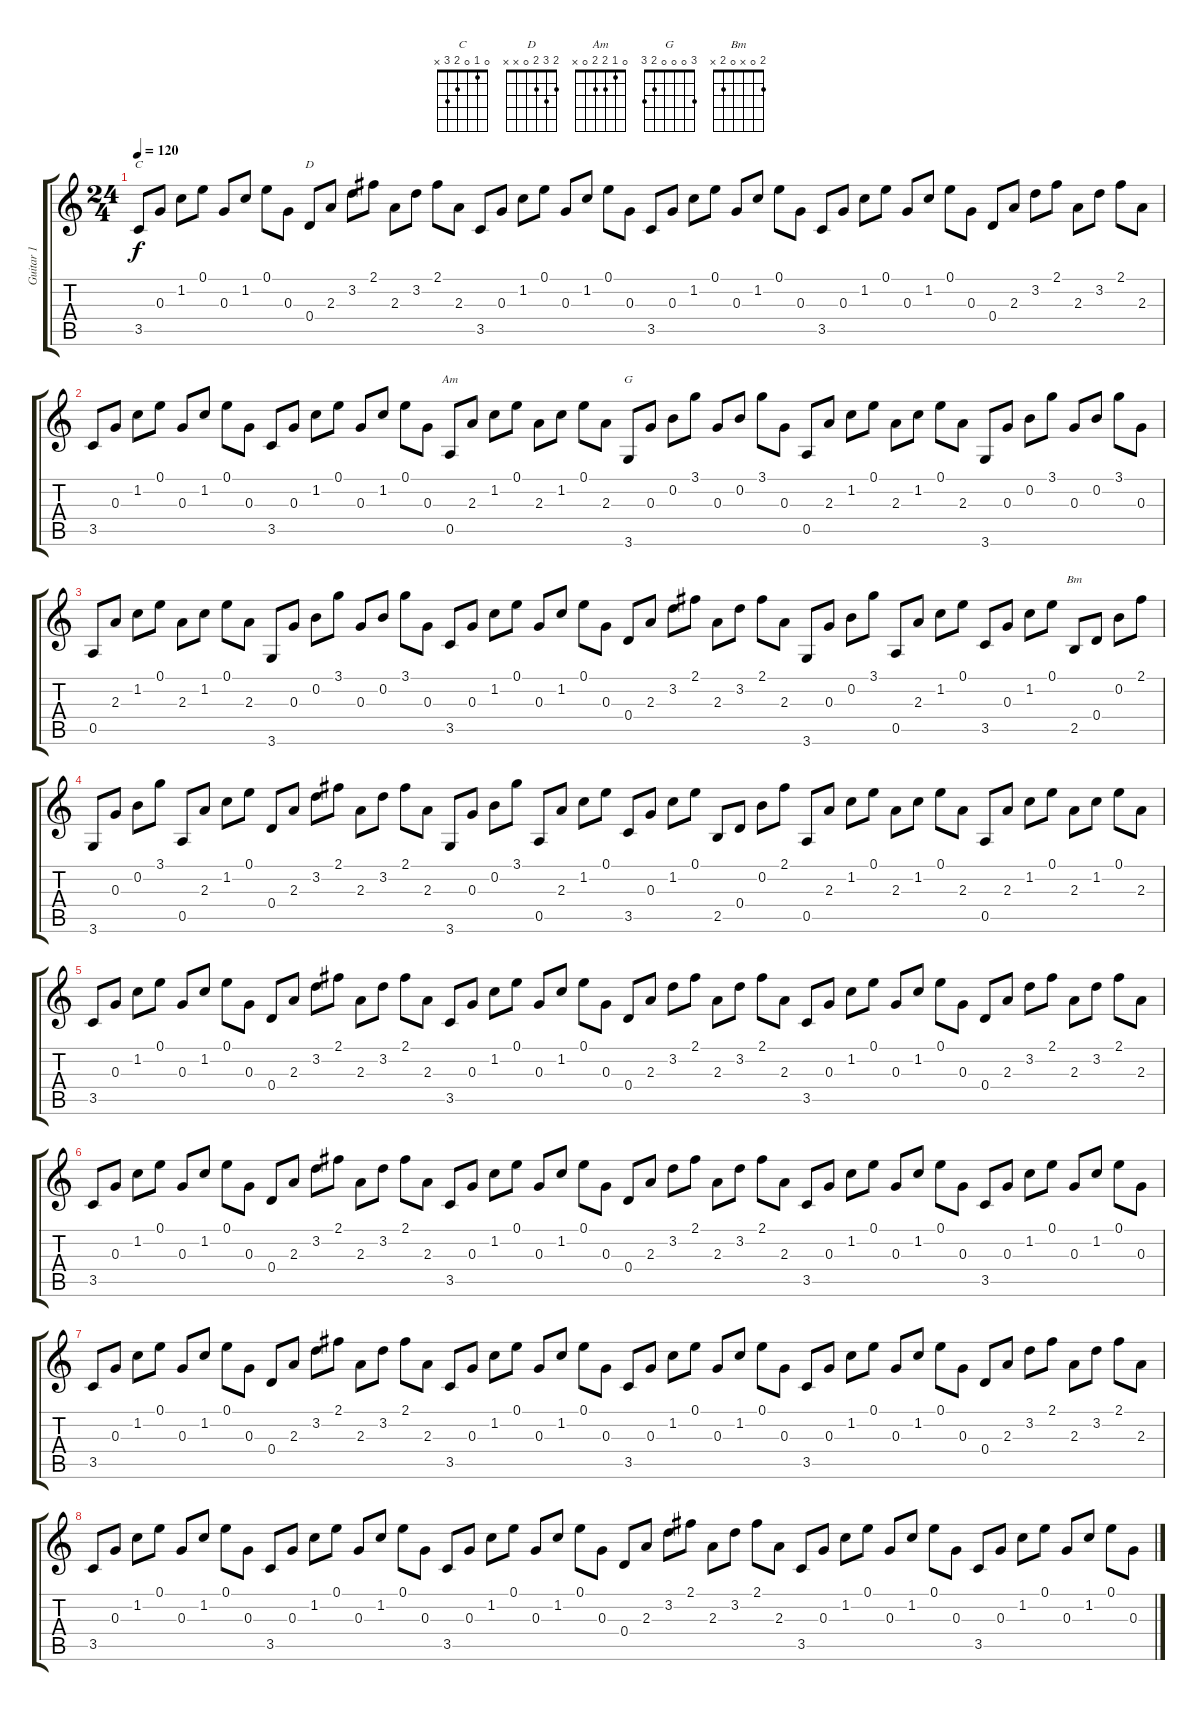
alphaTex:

\track ("Guitar 1" "Guitar 1") {instrument acousticguitarnylon}
\staff {score tabs}
\tuning (E4 B3 G3 D3 A2 E2) {hide}
\chord ("C" 0 1 0 2 3 x)
\chord ("D" 2 3 2 0 x x)
\chord ("Am" 0 1 2 2 0 x)
\chord ("G" 3 0 0 0 2 3)
\chord ("Bm" 2 0 x 0 2 x)
\ts (24 4)
\tempo 120
\clef g2
\ks c
3.5.8{ch "C" dy f} 0.3.8 1.2.8 0.1.8 0.3.8 1.2.8 0.1.8 0.3.8 0.4.8{ch "D"} 2.3.8 3.2.8 2.1.8 2.3.8 3.2.8 2.1.8 2.3.8 3.5.8 0.3.8 1.2.8 0.1.8 0.3.8 1.2.8 0.1.8 0.3.8 3.5.8 0.3.8 1.2.8 0.1.8 0.3.8 1.2.8 0.1.8 0.3.8 3.5.8 0.3.8 1.2.8 0.1.8 0.3.8 1.2.8 0.1.8 0.3.8 0.4.8 2.3.8 3.2.8 2.1.8 2.3.8 3.2.8 2.1.8 2.3.8 |
3.5.8 0.3.8 1.2.8 0.1.8 0.3.8 1.2.8 0.1.8 0.3.8 3.5.8 0.3.8 1.2.8 0.1.8 0.3.8 1.2.8 0.1.8 0.3.8 0.5.8{ch "Am"} 2.3.8 1.2.8 0.1.8 2.3.8 1.2.8 0.1.8 2.3.8 3.6.8{ch "G"} 0.3.8 0.2.8 3.1.8 0.3.8 0.2.8 3.1.8 0.3.8 0.5.8 2.3.8 1.2.8 0.1.8 2.3.8 1.2.8 0.1.8 2.3.8 3.6.8 0.3.8 0.2.8 3.1.8 0.3.8 0.2.8 3.1.8 0.3.8 |
0.5.8 2.3.8 1.2.8 0.1.8 2.3.8 1.2.8 0.1.8 2.3.8 3.6.8 0.3.8 0.2.8 3.1.8 0.3.8 0.2.8 3.1.8 0.3.8 3.5.8 0.3.8 1.2.8 0.1.8 0.3.8 1.2.8 0.1.8 0.3.8 0.4.8 2.3.8 3.2.8 2.1.8 2.3.8 3.2.8 2.1.8 2.3.8 3.6.8 0.3.8 0.2.8 3.1.8 0.5.8 2.3.8 1.2.8 0.1.8 3.5.8 0.3.8 1.2.8 0.1.8 2.5.8{ch "Bm"} 0.4.8 0.2.8 2.1.8 |
3.6.8 0.3.8 0.2.8 3.1.8 0.5.8 2.3.8 1.2.8 0.1.8 0.4.8 2.3.8 3.2.8 2.1.8 2.3.8 3.2.8 2.1.8 2.3.8 3.6.8 0.3.8 0.2.8 3.1.8 0.5.8 2.3.8 1.2.8 0.1.8 3.5.8 0.3.8 1.2.8 0.1.8 2.5.8 0.4.8 0.2.8 2.1.8 0.5.8 2.3.8 1.2.8 0.1.8 2.3.8 1.2.8 0.1.8 2.3.8 0.5.8 2.3.8 1.2.8 0.1.8 2.3.8 1.2.8 0.1.8 2.3.8 |
3.5.8 0.3.8 1.2.8 0.1.8 0.3.8 1.2.8 0.1.8 0.3.8 0.4.8 2.3.8 3.2.8 2.1.8 2.3.8 3.2.8 2.1.8 2.3.8 3.5.8 0.3.8 1.2.8 0.1.8 0.3.8 1.2.8 0.1.8 0.3.8 0.4.8 2.3.8 3.2.8 2.1.8 2.3.8 3.2.8 2.1.8 2.3.8 3.5.8 0.3.8 1.2.8 0.1.8 0.3.8 1.2.8 0.1.8 0.3.8 0.4.8 2.3.8 3.2.8 2.1.8 2.3.8 3.2.8 2.1.8 2.3.8 |
3.5.8 0.3.8 1.2.8 0.1.8 0.3.8 1.2.8 0.1.8 0.3.8 0.4.8 2.3.8 3.2.8 2.1.8 2.3.8 3.2.8 2.1.8 2.3.8 3.5.8 0.3.8 1.2.8 0.1.8 0.3.8 1.2.8 0.1.8 0.3.8 0.4.8 2.3.8 3.2.8 2.1.8 2.3.8 3.2.8 2.1.8 2.3.8 3.5.8 0.3.8 1.2.8 0.1.8 0.3.8 1.2.8 0.1.8 0.3.8 3.5.8 0.3.8 1.2.8 0.1.8 0.3.8 1.2.8 0.1.8 0.3.8 |
3.5.8 0.3.8 1.2.8 0.1.8 0.3.8 1.2.8 0.1.8 0.3.8 0.4.8 2.3.8 3.2.8 2.1.8 2.3.8 3.2.8 2.1.8 2.3.8 3.5.8 0.3.8 1.2.8 0.1.8 0.3.8 1.2.8 0.1.8 0.3.8 3.5.8 0.3.8 1.2.8 0.1.8 0.3.8 1.2.8 0.1.8 0.3.8 3.5.8 0.3.8 1.2.8 0.1.8 0.3.8 1.2.8 0.1.8 0.3.8 0.4.8 2.3.8 3.2.8 2.1.8 2.3.8 3.2.8 2.1.8 2.3.8 |
3.5.8 0.3.8 1.2.8 0.1.8 0.3.8 1.2.8 0.1.8 0.3.8 3.5.8 0.3.8 1.2.8 0.1.8 0.3.8 1.2.8 0.1.8 0.3.8 3.5.8 0.3.8 1.2.8 0.1.8 0.3.8 1.2.8 0.1.8 0.3.8 0.4.8 2.3.8 3.2.8 2.1.8 2.3.8 3.2.8 2.1.8 2.3.8 3.5.8 0.3.8 1.2.8 0.1.8 0.3.8 1.2.8 0.1.8 0.3.8 3.5.8 0.3.8 1.2.8 0.1.8 0.3.8 1.2.8 0.1.8 0.3.8
